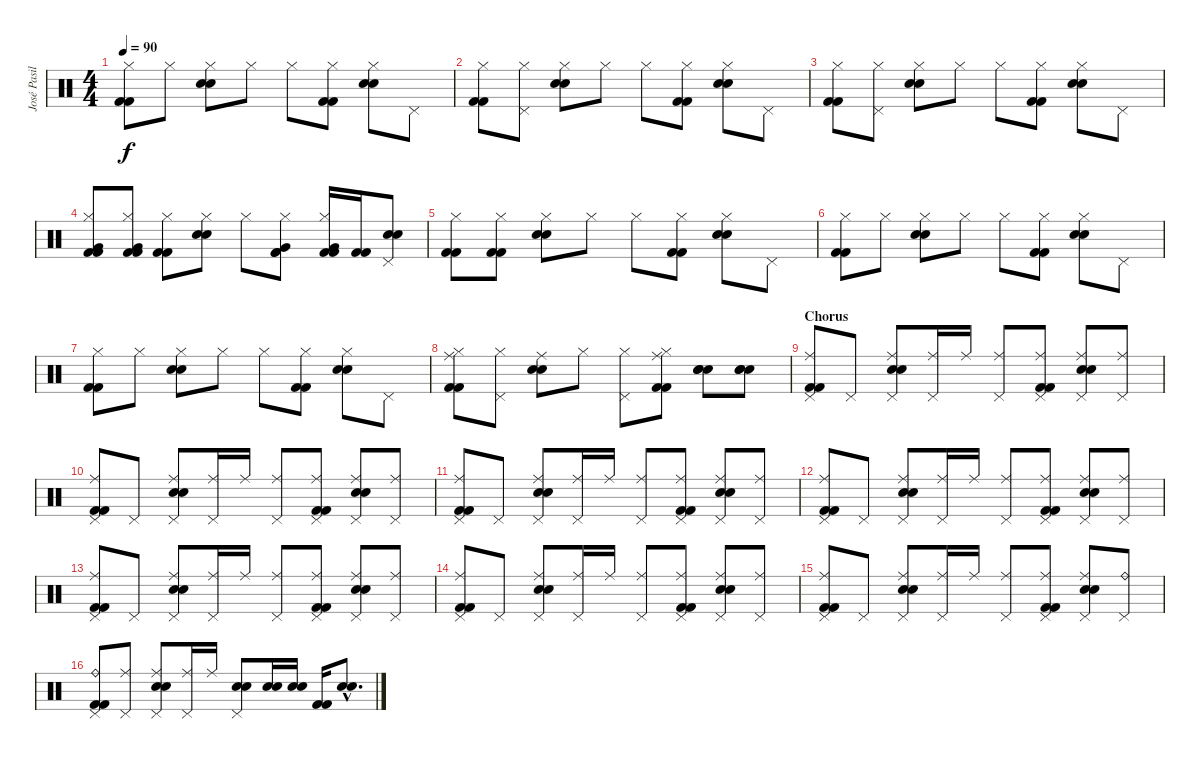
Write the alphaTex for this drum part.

\track ("José Pasillas [Drums]" "José Pasil") {instrument percussion}
\staff {score}
\articulation defaults
\ts (4 4)
\tempo 90
\clef neutral
\ks c
("Kick (hit) 2" "Kick (hit) 2" "Hi-Hat (closed)").8{dy f} "Hi-Hat (closed)".8 ("Electric Snare (hit)" "Electric Snare (hit)" "Hi-Hat (closed)").8 "Hi-Hat (closed)".8 "Hi-Hat (closed)".8 ("Kick (hit) 2" "Kick (hit) 2" "Hi-Hat (closed)").8 ("Electric Snare (hit)" "Electric Snare (hit)" "Hi-Hat (closed)").8 "Pedal Hi-Hat (hit)".8 |
("Kick (hit) 2" "Kick (hit) 2" "Hi-Hat (closed)").8 ("Pedal Hi-Hat (hit)" "Hi-Hat (closed)").8 ("Electric Snare (hit)" "Electric Snare (hit)" "Hi-Hat (closed)").8 "Hi-Hat (closed)".8 "Hi-Hat (closed)".8 ("Kick (hit) 2" "Kick (hit) 2" "Hi-Hat (closed)").8 ("Electric Snare (hit)" "Electric Snare (hit)" "Hi-Hat (closed)").8 "Pedal Hi-Hat (hit)".8 |
("Kick (hit) 2" "Kick (hit) 2" "Hi-Hat (closed)").8 ("Pedal Hi-Hat (hit)" "Hi-Hat (closed)").8 ("Electric Snare (hit)" "Electric Snare (hit)" "Hi-Hat (closed)").8 "Hi-Hat (closed)".8 "Hi-Hat (closed)".8 ("Kick (hit) 2" "Kick (hit) 2" "Hi-Hat (closed)").8 ("Electric Snare (hit)" "Electric Snare (hit)" "Hi-Hat (closed)").8 "Pedal Hi-Hat (hit)".8 |
("Kick (hit) 2" "Kick (hit) 2" "Very Low Tom (hit)" "Hi-Hat (closed)").8 ("Kick (hit) 2" "Kick (hit) 2" "Very Low Tom (hit)" "Hi-Hat (closed)").8 ("Kick (hit) 2" "Kick (hit) 2" "Hi-Hat (closed)").8 ("Electric Snare (hit)" "Electric Snare (hit)" "Hi-Hat (closed)").8 "Hi-Hat (closed)".8 ("Kick (hit) 2" "Kick (hit) 2" "Very Low Tom (hit)" "Hi-Hat (closed)").8 ("Kick (hit) 2" "Kick (hit) 2" "Very Low Tom (hit)" "Hi-Hat (closed)").16 ("Kick (hit) 2" "Kick (hit) 2").16 ("Electric Snare (hit)" "Electric Snare (hit)" "Pedal Hi-Hat (hit)").8 |
("Kick (hit) 2" "Kick (hit) 2" "Hi-Hat (closed)").8 ("Kick (hit) 2" "Kick (hit) 2" "Hi-Hat (closed)").8 ("Electric Snare (hit)" "Electric Snare (hit)" "Hi-Hat (closed)").8 "Hi-Hat (closed)".8 "Hi-Hat (closed)".8 ("Kick (hit) 2" "Kick (hit) 2" "Hi-Hat (closed)").8 ("Electric Snare (hit)" "Electric Snare (hit)" "Hi-Hat (closed)").8 "Pedal Hi-Hat (hit)".8 |
("Kick (hit) 2" "Kick (hit) 2" "Hi-Hat (closed)").8 "Hi-Hat (closed)".8 ("Electric Snare (hit)" "Electric Snare (hit)" "Hi-Hat (closed)").8 "Hi-Hat (closed)".8 "Hi-Hat (closed)".8 ("Kick (hit) 2" "Kick (hit) 2" "Hi-Hat (closed)").8 ("Electric Snare (hit)" "Electric Snare (hit)" "Hi-Hat (closed)").8 "Pedal Hi-Hat (hit)".8 |
("Kick (hit) 2" "Kick (hit) 2" "Hi-Hat (closed)").8 "Hi-Hat (closed)".8 ("Electric Snare (hit)" "Electric Snare (hit)" "Hi-Hat (closed)").8 "Hi-Hat (closed)".8 "Hi-Hat (closed)".8 ("Kick (hit) 2" "Kick (hit) 2" "Hi-Hat (closed)").8 ("Electric Snare (hit)" "Electric Snare (hit)" "Hi-Hat (closed)").8 "Pedal Hi-Hat (hit)".8 |
("Kick (hit) 2" "Kick (hit) 2" "Ride (middle)" "Hi-Hat (closed)").8 ("Pedal Hi-Hat (hit)" "Hi-Hat (closed)").8 ("Electric Snare (hit)" "Electric Snare (hit)" "Ride (middle)").8 "Hi-Hat (closed)".8 ("Pedal Hi-Hat (hit)" "Hi-Hat (closed)").8 ("Kick (hit) 2" "Kick (hit) 2" "Ride (middle)" "Hi-Hat (closed)").8 ("Electric Snare (hit)" "Electric Snare (hit)" "Electric Snare (hit)").8 ("Electric Snare (hit)" "Electric Snare (hit)" "Electric Snare (hit)").8 |
\section ("" "Chorus")
("Kick (hit) 2" "Kick (hit) 2" "Ride (middle)" "Pedal Hi-Hat (hit)").8 "Pedal Hi-Hat (hit)".8 ("Electric Snare (hit)" "Electric Snare (hit)" "Ride (middle)" "Pedal Hi-Hat (hit)").8 ("Ride (middle)" "Pedal Hi-Hat (hit)").16 "Ride (middle)".16 ("Ride (middle)" "Pedal Hi-Hat (hit)").8 ("Kick (hit) 2" "Kick (hit) 2" "Ride (middle)" "Pedal Hi-Hat (hit)").8 ("Electric Snare (hit)" "Electric Snare (hit)" "Ride (middle)" "Pedal Hi-Hat (hit)").8 ("Ride (middle)" "Pedal Hi-Hat (hit)").8 |
("Kick (hit) 2" "Kick (hit) 2" "Ride (middle)" "Pedal Hi-Hat (hit)").8 "Pedal Hi-Hat (hit)".8 ("Electric Snare (hit)" "Electric Snare (hit)" "Ride (middle)" "Pedal Hi-Hat (hit)").8 ("Ride (middle)" "Pedal Hi-Hat (hit)").16 "Ride (middle)".16 ("Ride (middle)" "Pedal Hi-Hat (hit)").8 ("Kick (hit) 2" "Kick (hit) 2" "Ride (middle)" "Pedal Hi-Hat (hit)").8 ("Electric Snare (hit)" "Electric Snare (hit)" "Ride (middle)" "Pedal Hi-Hat (hit)").8 ("Ride (middle)" "Pedal Hi-Hat (hit)").8 |
("Kick (hit) 2" "Kick (hit) 2" "Ride (middle)" "Pedal Hi-Hat (hit)").8 "Pedal Hi-Hat (hit)".8 ("Electric Snare (hit)" "Electric Snare (hit)" "Ride (middle)" "Pedal Hi-Hat (hit)").8 ("Ride (middle)" "Pedal Hi-Hat (hit)").16 "Ride (middle)".16 ("Ride (middle)" "Pedal Hi-Hat (hit)").8 ("Kick (hit) 2" "Kick (hit) 2" "Ride (middle)" "Pedal Hi-Hat (hit)").8 ("Electric Snare (hit)" "Electric Snare (hit)" "Ride (middle)" "Pedal Hi-Hat (hit)").8 ("Ride (middle)" "Pedal Hi-Hat (hit)").8 |
("Kick (hit) 2" "Kick (hit) 2" "Ride (middle)" "Pedal Hi-Hat (hit)").8 "Pedal Hi-Hat (hit)".8 ("Electric Snare (hit)" "Electric Snare (hit)" "Ride (middle)" "Pedal Hi-Hat (hit)").8 ("Ride (middle)" "Pedal Hi-Hat (hit)").16 "Ride (middle)".16 ("Ride (middle)" "Pedal Hi-Hat (hit)").8 ("Kick (hit) 2" "Kick (hit) 2" "Ride (middle)" "Pedal Hi-Hat (hit)").8 ("Electric Snare (hit)" "Electric Snare (hit)" "Ride (middle)" "Pedal Hi-Hat (hit)").8 ("Ride (middle)" "Pedal Hi-Hat (hit)").8 |
("Kick (hit) 2" "Kick (hit) 2" "Ride (middle)" "Pedal Hi-Hat (hit)").8 "Pedal Hi-Hat (hit)".8 ("Electric Snare (hit)" "Electric Snare (hit)" "Ride (middle)" "Pedal Hi-Hat (hit)").8 ("Ride (middle)" "Pedal Hi-Hat (hit)").16 "Ride (middle)".16 ("Ride (middle)" "Pedal Hi-Hat (hit)").8 ("Kick (hit) 2" "Kick (hit) 2" "Ride (middle)" "Pedal Hi-Hat (hit)").8 ("Electric Snare (hit)" "Electric Snare (hit)" "Ride (middle)" "Pedal Hi-Hat (hit)").8 ("Ride (middle)" "Pedal Hi-Hat (hit)").8 |
("Kick (hit) 2" "Kick (hit) 2" "Ride (middle)" "Pedal Hi-Hat (hit)").8 "Pedal Hi-Hat (hit)".8 ("Electric Snare (hit)" "Electric Snare (hit)" "Ride (middle)" "Pedal Hi-Hat (hit)").8 ("Ride (middle)" "Pedal Hi-Hat (hit)").16 "Ride (middle)".16 ("Ride (middle)" "Pedal Hi-Hat (hit)").8 ("Kick (hit) 2" "Kick (hit) 2" "Ride (middle)" "Pedal Hi-Hat (hit)").8 ("Electric Snare (hit)" "Electric Snare (hit)" "Ride (middle)" "Pedal Hi-Hat (hit)").8 ("Ride (middle)" "Pedal Hi-Hat (hit)").8 |
("Kick (hit) 2" "Kick (hit) 2" "Ride (middle)" "Pedal Hi-Hat (hit)").8 "Pedal Hi-Hat (hit)".8 ("Electric Snare (hit)" "Electric Snare (hit)" "Ride (middle)" "Pedal Hi-Hat (hit)").8 ("Ride (middle)" "Pedal Hi-Hat (hit)").16 "Ride (middle)".16 ("Ride (middle)" "Pedal Hi-Hat (hit)").8 ("Kick (hit) 2" "Kick (hit) 2" "Ride (middle)" "Pedal Hi-Hat (hit)").8 ("Electric Snare (hit)" "Electric Snare (hit)" "Ride (middle)" "Pedal Hi-Hat (hit)").8 ("Ride (bell)" "Pedal Hi-Hat (hit)").8 |
("Kick (hit) 2" "Kick (hit) 2" "Ride (bell)" "Pedal Hi-Hat (hit)").8 ("Ride (middle)" "Pedal Hi-Hat (hit)").8 ("Electric Snare (hit)" "Electric Snare (hit)" "Ride (middle)" "Pedal Hi-Hat (hit)").8 ("Ride (middle)" "Pedal Hi-Hat (hit)").16 "Ride (middle)".16 ("Electric Snare (hit)" "Electric Snare (hit)" "Pedal Hi-Hat (hit)").8 ("Electric Snare (hit)" "Electric Snare (hit)").16 ("Electric Snare (hit)" "Electric Snare (hit)").16 ("Kick (hit) 2" "Kick (hit) 2").16 ("Electric Snare (hit)"{hac} "Electric Snare (hit)"{hac}).8{d}
